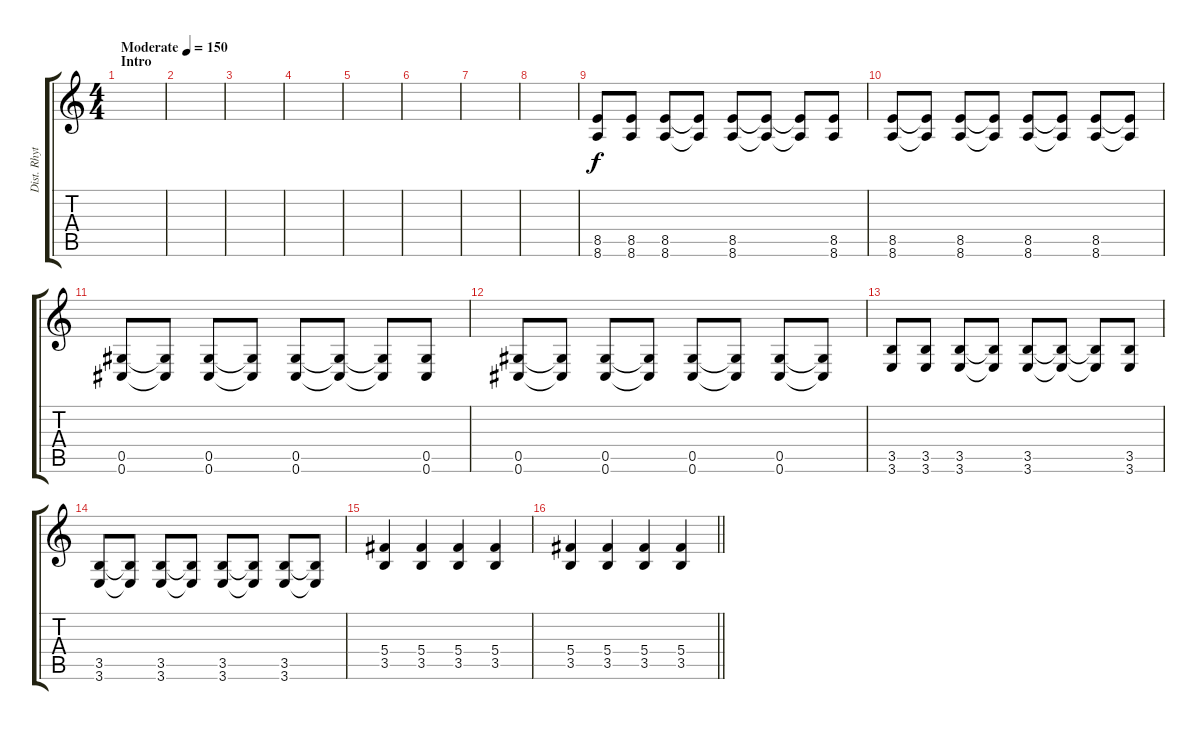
\track ("Dist. Rhytm Guitar [R]" "Dist. Rhyt") {instrument distortionguitar}
\staff {score tabs}
\tuning (Eb4 Bb3 Gb3 Db3 Ab2 Db2) {hide}
\ts (4 4)
\section ("" "Intro")
\tempo (150 "Moderate")
\clef g2
\ks c
|
|
|
|
|
|
|
|
(8.5 8.6).8 (8.5 8.6).8 (8.5 8.6).8 (8.5{t} 8.6{t}).8 (8.5 8.6).8 (8.5{t} 8.6{t}).8 (8.5{t} 8.6{t}).8 (8.5 8.6).8 |
(8.5 8.6).8 (8.5{t} 8.6{t}).8 (8.5 8.6).8 (8.5{t} 8.6{t}).8 (8.5 8.6).8 (8.5{t} 8.6{t}).8 (8.5 8.6).8 (8.5{t} 8.6{t}).8 |
(0.5 0.6).8 (0.5{t} 0.6{t}).8 (0.5 0.6).8 (0.5{t} 0.6{t}).8 (0.5 0.6).8 (0.5{t} 0.6{t}).8 (0.5{t} 0.6{t}).8 (0.5 0.6).8 |
(0.5 0.6).8 (0.5{t} 0.6{t}).8 (0.5 0.6).8 (0.5{t} 0.6{t}).8 (0.5 0.6).8 (0.5{t} 0.6{t}).8 (0.5 0.6).8 (0.5{t} 0.6{t}).8 |
(3.5 3.6).8 (3.5 3.6).8 (3.5 3.6).8 (3.5{t} 3.6{t}).8 (3.5 3.6).8 (3.5{t} 3.6{t}).8 (3.5{t} 3.6{t}).8 (3.5 3.6).8 |
(3.5 3.6).8 (3.5{t} 3.6{t}).8 (3.5 3.6).8 (3.5{t} 3.6{t}).8 (3.5 3.6).8 (3.5{t} 3.6{t}).8 (3.5 3.6).8 (3.5{t} 3.6{t}).8 |
(5.4 3.5).4 (5.4 3.5).4 (5.4 3.5).4 (5.4 3.5).4 |
\barLineRight lightlight
(5.4 3.5).4 (5.4 3.5).4 (5.4 3.5).4 (5.4 3.5).4
